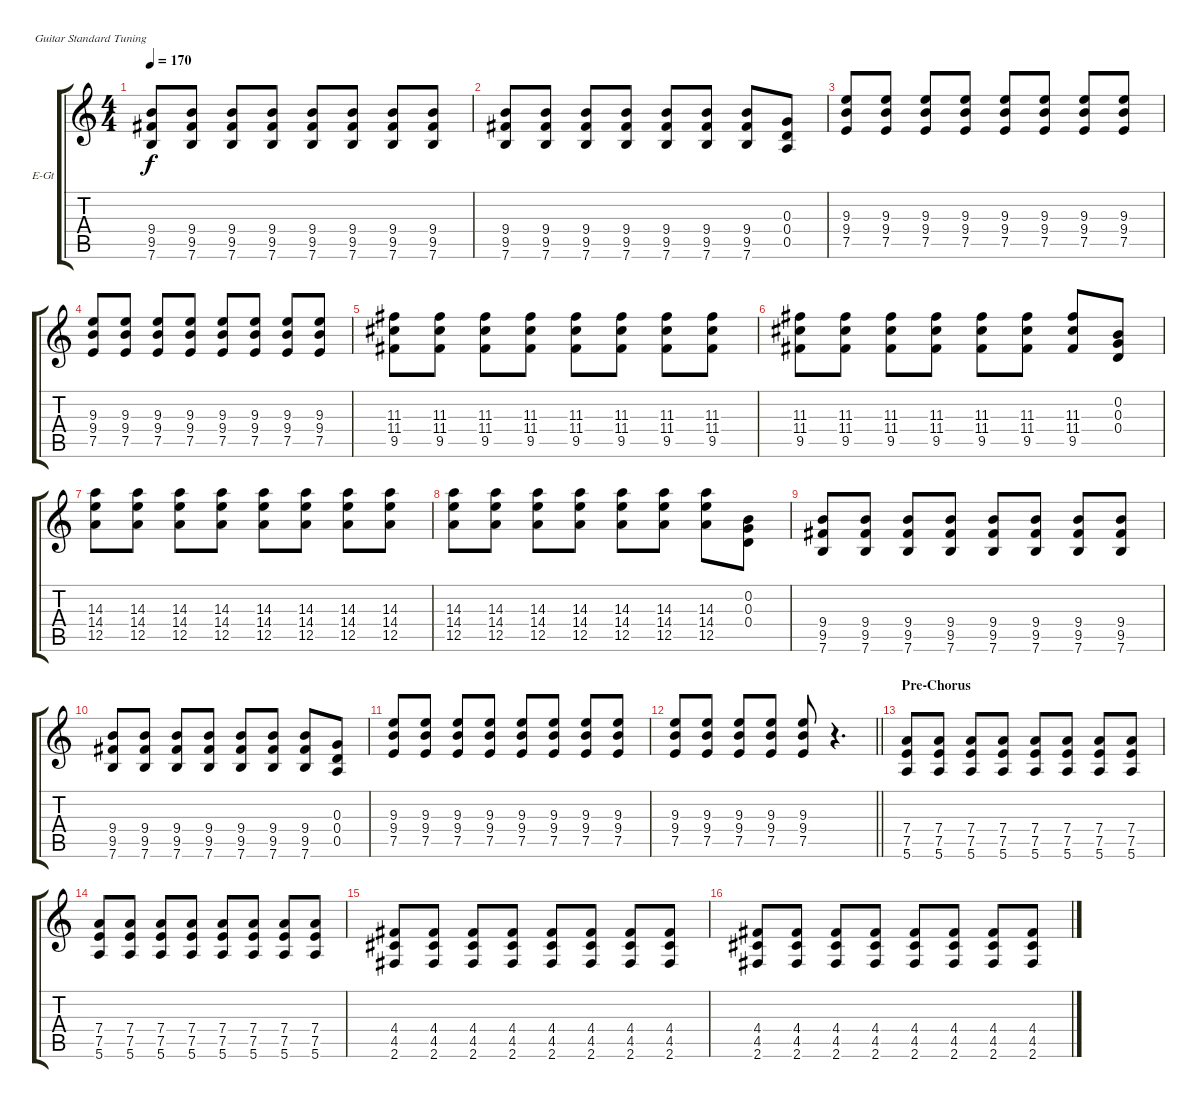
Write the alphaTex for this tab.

\bracketExtendMode groupsimilarinstruments
\firstSystemTrackNameOrientation horizontal
\otherSystemsTrackNameOrientation horizontal
\track ("Guitar" "E-Gt") {instrument distortionguitar}
\staff {score tabs}
\tuning (E4 B3 G3 D3 A2 E2)
\ts (4 4)
\tempo 170
\clef g2
\ks c
(9.4 9.5 7.6).8{dy f} (9.4 9.5 7.6).8 (9.4 9.5 7.6).8 (9.4 9.5 7.6).8 (9.4 9.5 7.6).8 (9.4 9.5 7.6).8 (9.4 9.5 7.6).8 (9.4 9.5 7.6).8 |
(9.4 9.5 7.6).8 (9.4 9.5 7.6).8 (9.4 9.5 7.6).8 (9.4 9.5 7.6).8 (9.4 9.5 7.6).8 (9.4 9.5 7.6).8 (9.4 9.5 7.6).8 (0.3 0.4 0.5).8 |
(9.3 9.4 7.5).8 (9.3 9.4 7.5).8 (9.3 9.4 7.5).8 (9.3 9.4 7.5).8 (9.3 9.4 7.5).8 (9.3 9.4 7.5).8 (9.3 9.4 7.5).8 (9.3 9.4 7.5).8 |
(9.3 9.4 7.5).8 (9.3 9.4 7.5).8 (9.3 9.4 7.5).8 (9.3 9.4 7.5).8 (9.3 9.4 7.5).8 (9.3 9.4 7.5).8 (9.3 9.4 7.5).8 (9.3 9.4 7.5).8 |
(11.3 11.4 9.5).8 (11.3 11.4 9.5).8 (11.3 11.4 9.5).8 (11.3 11.4 9.5).8 (11.3 11.4 9.5).8 (11.3 11.4 9.5).8 (11.3 11.4 9.5).8 (11.3 11.4 9.5).8 |
(11.3 11.4 9.5).8 (11.3 11.4 9.5).8 (11.3 11.4 9.5).8 (11.3 11.4 9.5).8 (11.3 11.4 9.5).8 (11.3 11.4 9.5).8 (11.3 11.4 9.5).8 (0.2 0.3 0.4).8 |
(14.3 14.4 12.5).8 (14.3 14.4 12.5).8 (14.3 14.4 12.5).8 (14.3 14.4 12.5).8 (14.3 14.4 12.5).8 (14.3 14.4 12.5).8 (14.3 14.4 12.5).8 (14.3 14.4 12.5).8 |
(14.3 14.4 12.5).8 (14.3 14.4 12.5).8 (14.3 14.4 12.5).8 (14.3 14.4 12.5).8 (14.3 14.4 12.5).8 (14.3 14.4 12.5).8 (14.3 14.4 12.5).8 (0.2 0.3 0.4).8 |
(9.4 9.5 7.6).8 (9.4 9.5 7.6).8 (9.4 9.5 7.6).8 (9.4 9.5 7.6).8 (9.4 9.5 7.6).8 (9.4 9.5 7.6).8 (9.4 9.5 7.6).8 (9.4 9.5 7.6).8 |
(9.4 9.5 7.6).8 (9.4 9.5 7.6).8 (9.4 9.5 7.6).8 (9.4 9.5 7.6).8 (9.4 9.5 7.6).8 (9.4 9.5 7.6).8 (9.4 9.5 7.6).8 (0.4 0.5 0.3).8 |
(9.3 9.4 7.5).8 (9.3 9.4 7.5).8 (9.3 9.4 7.5).8 (9.3 9.4 7.5).8 (9.3 9.4 7.5).8 (9.3 9.4 7.5).8 (9.3 9.4 7.5).8 (9.3 9.4 7.5).8 |
\barLineRight lightlight
(9.3 9.4 7.5).8 (9.3 9.4 7.5).8 (9.3 9.4 7.5).8 (9.3 9.4 7.5).8 (9.3 9.4 7.5).8 r.4{d} |
\section ("" "Pre-Chorus")
(7.4 7.5 5.6).8 (7.4 7.5 5.6).8 (7.4 7.5 5.6).8 (7.4 7.5 5.6).8 (7.4 7.5 5.6).8 (7.4 7.5 5.6).8 (7.4 7.5 5.6).8 (7.4 7.5 5.6).8 |
(7.4 7.5 5.6).8 (7.4 7.5 5.6).8 (7.4 7.5 5.6).8 (7.4 7.5 5.6).8 (7.4 7.5 5.6).8 (7.4 7.5 5.6).8 (7.4 7.5 5.6).8 (7.4 7.5 5.6).8 |
(4.4 4.5 2.6).8 (4.4 4.5 2.6).8 (4.4 4.5 2.6).8 (4.4 4.5 2.6).8 (4.4 4.5 2.6).8 (4.4 4.5 2.6).8 (4.4 4.5 2.6).8 (4.4 4.5 2.6).8 |
(4.4 4.5 2.6).8 (4.4 4.5 2.6).8 (4.4 4.5 2.6).8 (4.4 4.5 2.6).8 (4.4 4.5 2.6).8 (4.4 4.5 2.6).8 (4.4 4.5 2.6).8 (4.4 4.5 2.6).8
